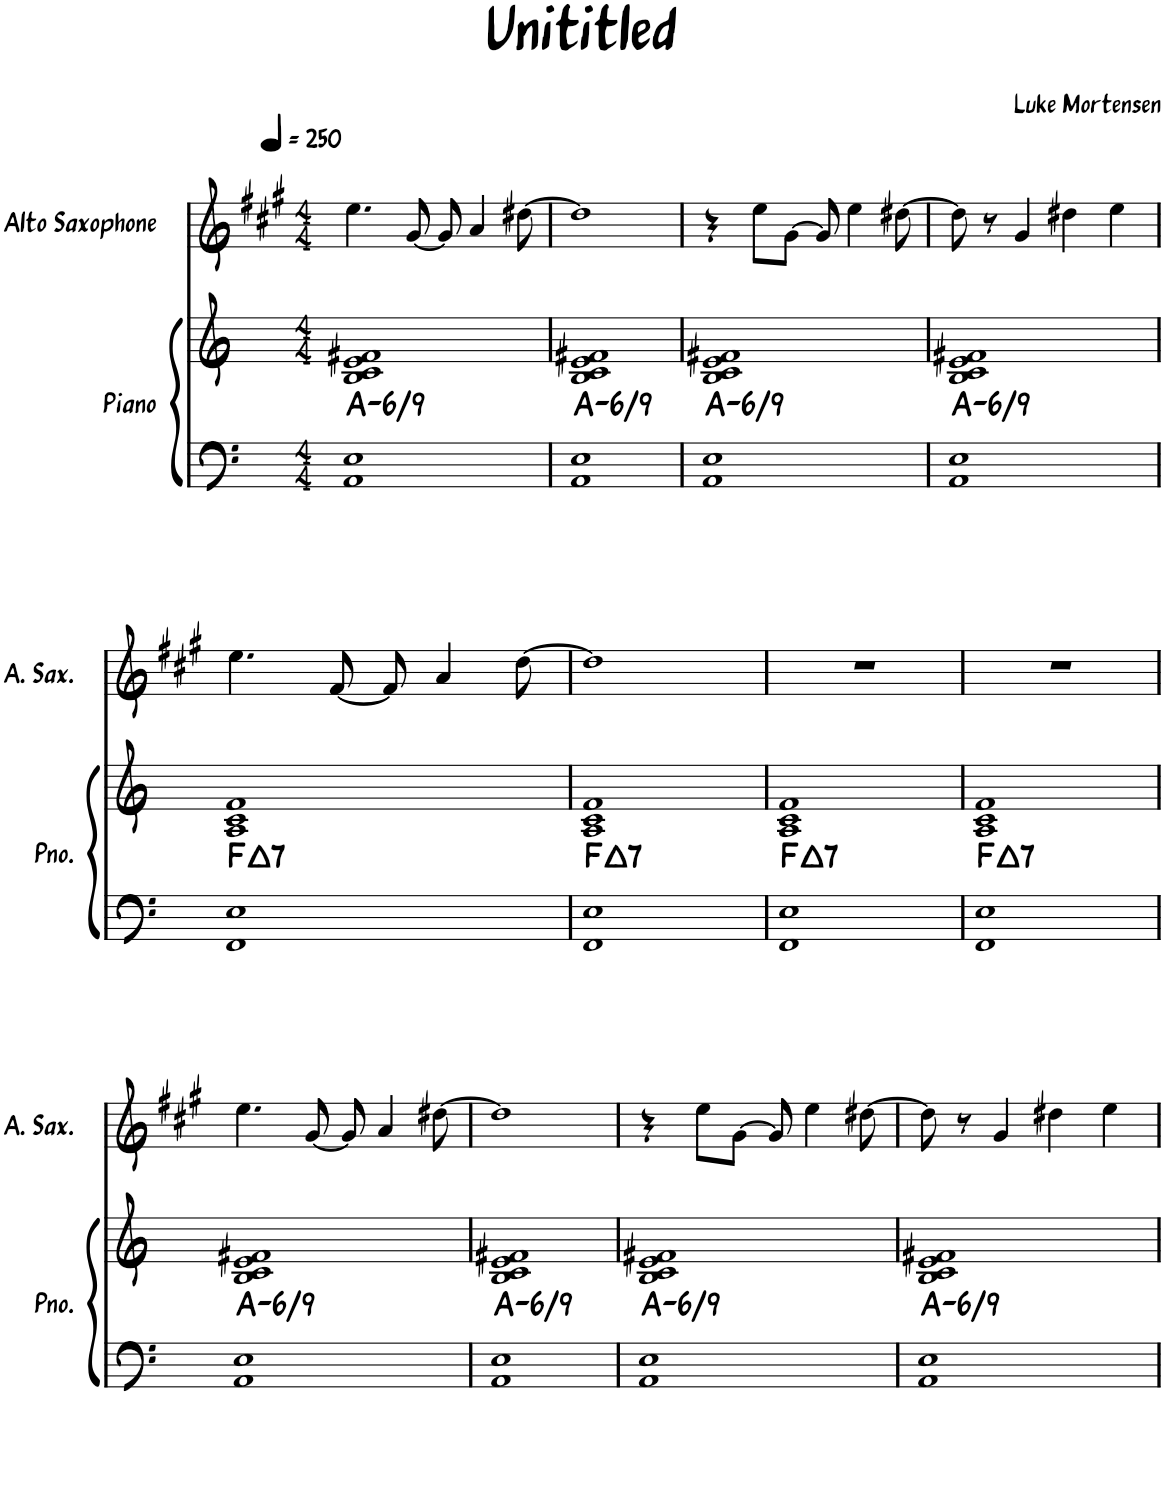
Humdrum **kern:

**kern	**kern	**harte	**kern
*part2	*part2	*part2	*part1
*staff3	*staff2	*	*staff1
*I"Piano	*	*	*I"Alto Saxophone
*I'Pno.	*	*	*I'A. Sax.
*clefF4	*clefG2	*	*clefG2
*	*	*	*Trd5c9
*k[]	*k[]	*	*k[f#c#g#]
*M4/4	*M4/4	*	*M4/4
*MM250	*MM250	*	*MM250
=1	=1	=1	=1
!	!	!LO:H:kt=/6	!
1AA 1E	1B 1c 1e 1f#X	A:min6(9)	4.ee\
.	.	.	[8g#/
.	.	.	8g#/]
.	.	.	4a/
.	.	.	[8dd#X\
=2	=2	=2	=2
!	!	!LO:H:kt=/6	!
1AA 1E	1B 1c 1e 1f#X	A:min6(9)	1dd#]
=3	=3	=3	=3
!	!	!LO:H:kt=/6	!
1AA 1E	1B 1c 1e 1f#X	A:min6(9)	4r
.	.	.	8ee\L
.	.	.	[8g#\J
.	.	.	8g#/]
.	.	.	4ee\
.	.	.	[8dd#X\
=4	=4	=4	=4
!	!	!LO:H:kt=/6	!
1AA 1E	1B 1c 1e 1f#X	A:min6(9)	8dd#\]
.	.	.	8r
.	.	.	4g#/
.	.	.	4dd#X\
.	.	.	4ee\
!!LO:LB:g=z
=5	=5	=5	=5
!	!	!LO:H:kt=7	!
1FF 1E	1A 1c 1f	F:maj7	4.ee\
.	.	.	[8f#/
.	.	.	8f#/]
.	.	.	4a/
.	.	.	[8dd\
=6	=6	=6	=6
!	!	!LO:H:kt=7	!
1FF 1E	1A 1c 1f	F:maj7	1dd]
=7	=7	=7	=7
!	!	!LO:H:kt=7	!
1FF 1E	1A 1c 1f	F:maj7	1r
=8	=8	=8	=8
!	!	!LO:H:kt=7	!
1FF 1E	1A 1c 1f	F:maj7	1r
!!LO:LB:g=z
=9	=9	=9	=9
!	!	!LO:H:kt=/6	!
1AA 1E	1B 1c 1e 1f#X	A:min6(9)	4.ee\
.	.	.	[8g#/
.	.	.	8g#/]
.	.	.	4a/
.	.	.	[8dd#X\
=10	=10	=10	=10
!	!	!LO:H:kt=/6	!
1AA 1E	1B 1c 1e 1f#X	A:min6(9)	1dd#]
=11	=11	=11	=11
!	!	!LO:H:kt=/6	!
1AA 1E	1B 1c 1e 1f#X	A:min6(9)	4r
.	.	.	8ee\L
.	.	.	[8g#\J
.	.	.	8g#/]
.	.	.	4ee\
.	.	.	[8dd#X\
=12	=12	=12	=12
!	!	!LO:H:kt=/6	!
1AA 1E	1B 1c 1e 1f#X	A:min6(9)	8dd#\]
.	.	.	8r
.	.	.	4g#/
.	.	.	4dd#X\
.	.	.	4ee\
=	=	=	=
*-	*-	*-	*-
